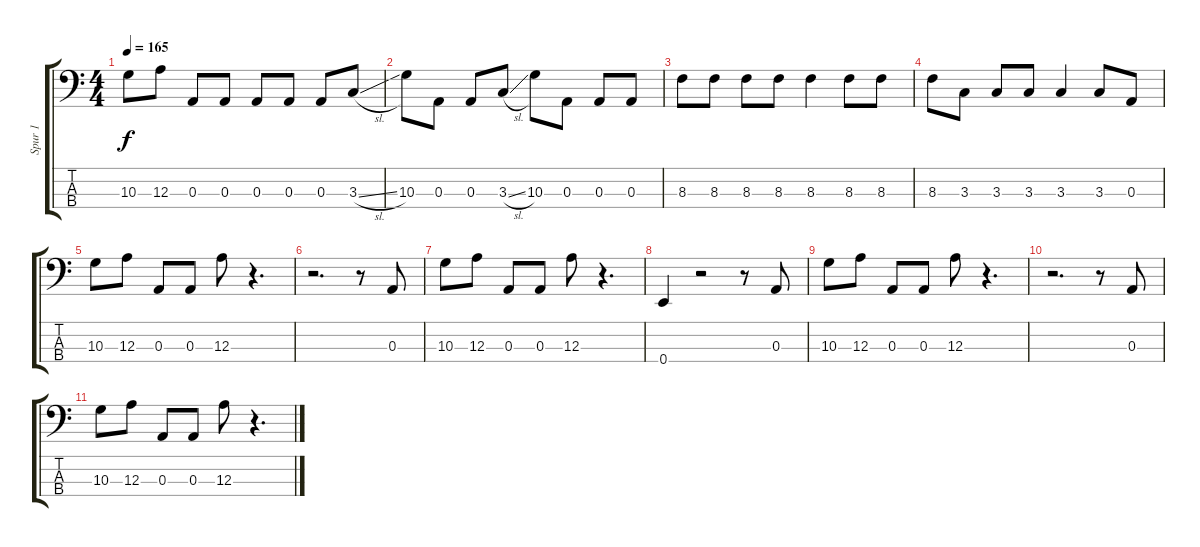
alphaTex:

\track ("Spur 1" "Spur 1") {instrument fretlessbass}
\staff {score tabs}
\tuning (G2 D2 A1 E1) {hide}
\ts (4 4)
\tempo 165
\clef f4
\ks c
10.3.8{dy f} 12.3.8 0.3.8 0.3.8 0.3.8 0.3.8 0.3.8 3.3{sl}.8 |
10.3.8 0.3.8 0.3.8 3.3{sl}.8 10.3.8 0.3.8 0.3.8 0.3.8 |
8.3.8 8.3.8 8.3.8 8.3.8 8.3.4 8.3.8 8.3.8 |
8.3.8 3.3.8 3.3.8 3.3.8 3.3.4 3.3.8 0.3.8 |
10.3.8 12.3.8 0.3.8 0.3.8 12.3.8 r.4{d} |
r.2{d} r.8 0.3.8 |
10.3.8 12.3.8 0.3.8 0.3.8 12.3.8 r.4{d} |
0.4.4 r.2 r.8 0.3.8 |
10.3.8 12.3.8 0.3.8 0.3.8 12.3.8 r.4{d} |
r.2{d} r.8 0.3.8 |
10.3.8 12.3.8 0.3.8 0.3.8 12.3.8 r.4{d}
